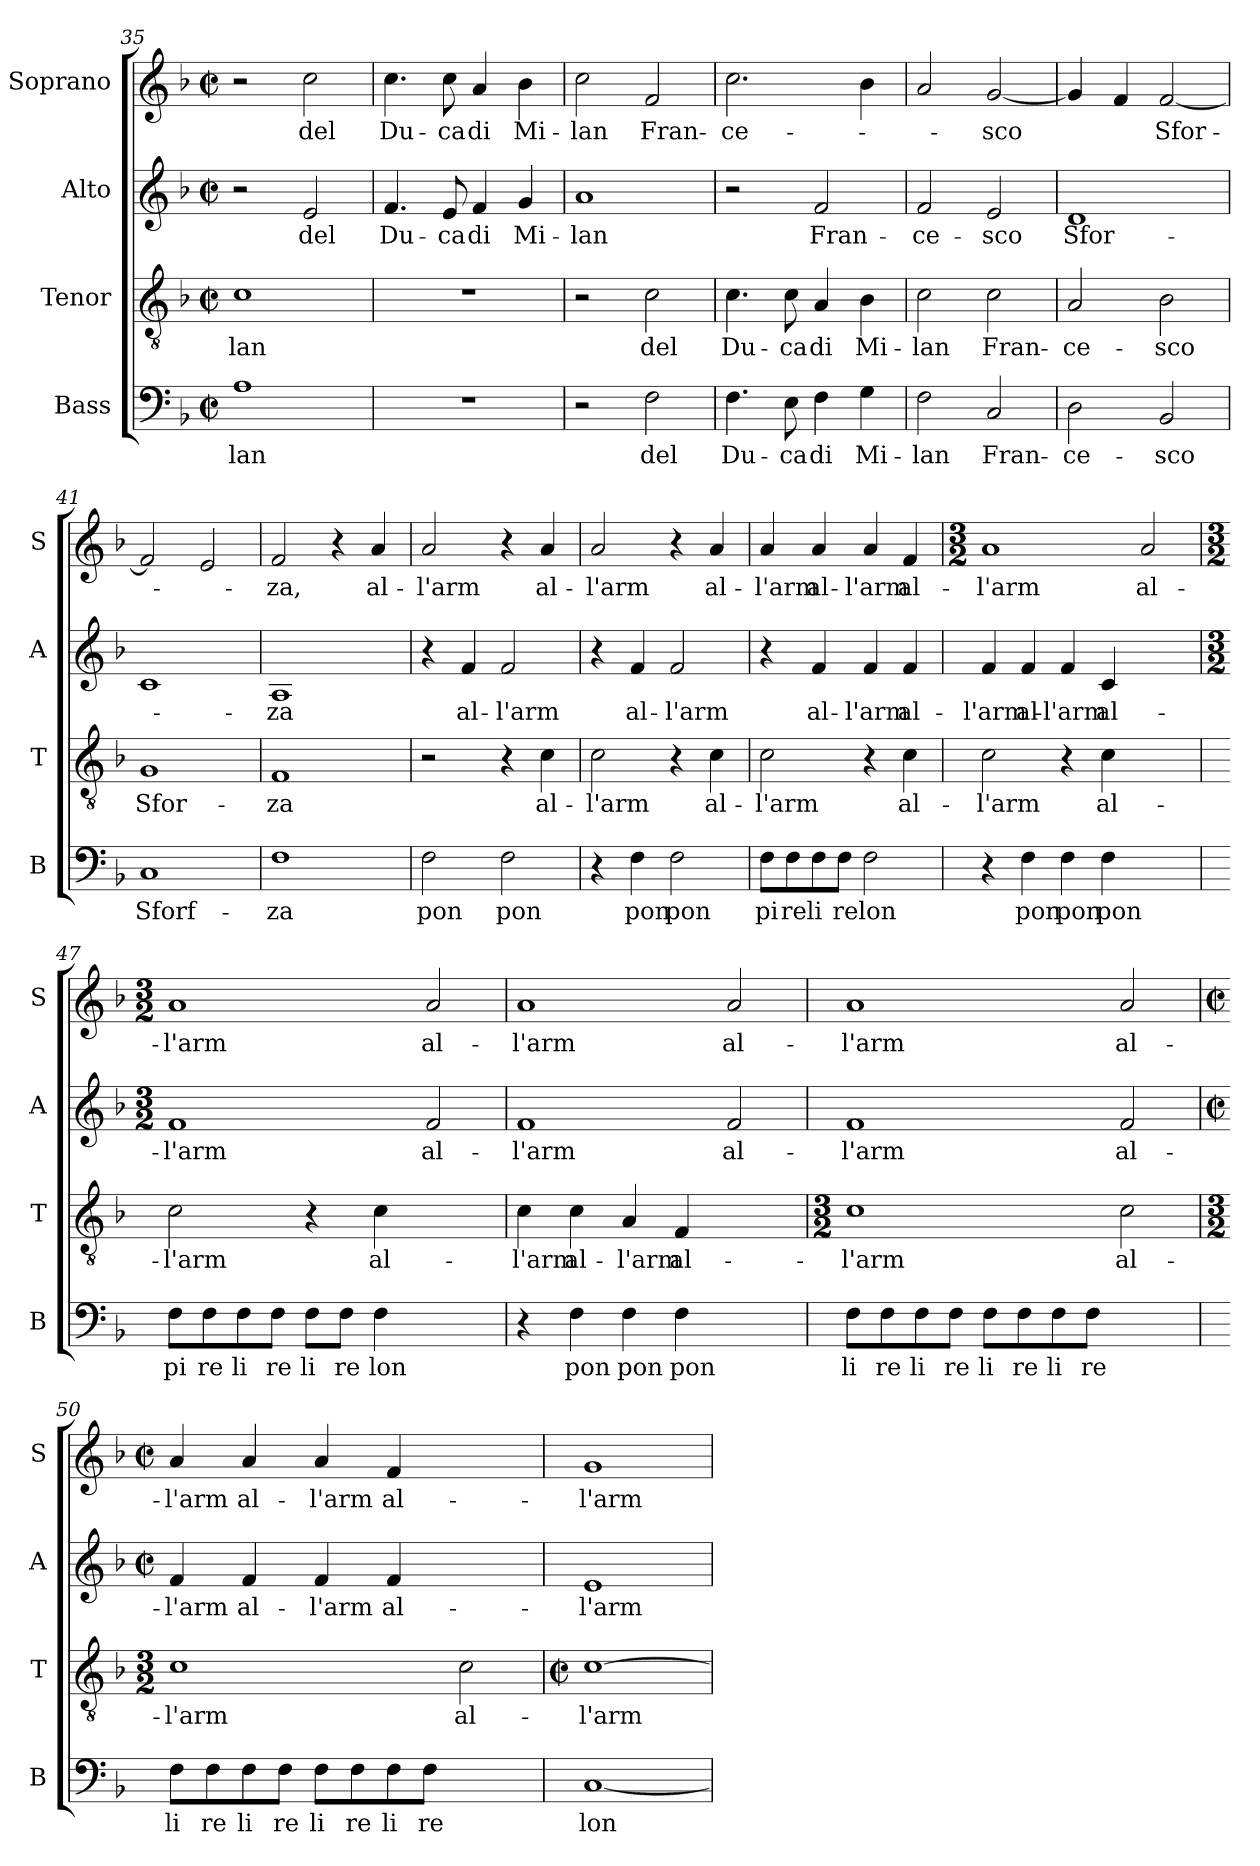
**kern	**text	**kern	**text	**kern	**text	**kern	**text
*part4	*part4	*part3	*part3	*part2	*part2	*part1	*part1
*staff4	*staff4	*staff3	*staff3	*staff2	*staff2	*staff1	*staff1
*I"Bass	*	*I"Tenor	*	*I"Alto	*	*I"Soprano	*
*I'B	*	*I'T	*	*I'A	*	*I'S	*
*clefF4	*	*clefGv2	*	*clefG2	*	*clefG2	*
*k[b-]	*	*k[b-]	*	*k[b-]	*	*k[b-]	*
*F:	*	*F:	*	*F:	*	*F:	*
*M2/2	*	*M2/2	*	*M2/2	*	*M2/2	*
*met(c|)	*	*met(c|)	*	*met(c|)	*	*met(c|)	*
=35	=35	=35	=35	=35	=35	=35	=35
1A	-lan	1c	-lan	2r	.	2r	.
.	.	.	.	2e/	del	2cc\	del
=36	=36	=36	=36	=36	=36	=36	=36
1r	.	1r	.	4.f/	Du-	4.cc\	Du-
.	.	.	.	8e/	-ca	8cc\	-ca
.	.	.	.	4f/	di	4a/	di
.	.	.	.	4g/	Mi-	4b-\	Mi-
=37	=37	=37	=37	=37	=37	=37	=37
2r	.	2r	.	1a	-lan	2cc\	-lan
2F\	del	2c\	del	.	.	2f/	Fran-
=38	=38	=38	=38	=38	=38	=38	=38
4.F\	Du-	4.c\	Du-	2r	.	2.cc\	-ce-
8E\	-ca	8c\	-ca	.	.	.	.
4F\	di	4A/	di	2f/	Fran-	.	.
4G\	Mi-	4B-\	Mi-	.	.	4b-\	.
!!LO:LB:g=z
=39	=39	=39	=39	=39	=39	=39	=39
2F\	-lan	2c\	-lan	2f/	-ce-	2a/	.
2C/	Fran-	2c\	Fran-	2e/	-sco	[2g/	-sco
=40	=40	=40	=40	=40	=40	=40	=40
2D\	-ce-	2A/	-ce-	1d	Sfor-	4g/]	.
.	.	.	.	.	.	4f/	.
2BB-/	-sco	2B-\	-sco	.	.	[2f/	Sfor-
=41	=41	=41	=41	=41	=41	=41	=41
1C	Sforf-	1G	Sfor-	1c	.	2f/]	.
.	.	.	.	.	.	2e/	.
=42	=42	=42	=42	=42	=42	=42	=42
1F	-za	1F	-za	1A	-za	2f/	-za,
.	.	.	.	.	.	4r	.
.	.	.	.	.	.	4a/	al-
=43	=43	=43	=43	=43	=43	=43	=43
2F\	pon	2r	.	4r	.	2a/	-l'arm
.	.	.	.	4f/	al-	.	.
2F\	pon	4r	.	2f/	-l'arm	4r	.
.	.	4c\	al-	.	.	4a/	al-
=44	=44	=44	=44	=44	=44	=44	=44
4r	.	2c\	-l'arm	4r	.	2a/	-l'arm
4F\	pon	.	.	4f/	al-	.	.
2F\	pon	4r	.	2f/	-l'arm	4r	.
.	.	4c\	al-	.	.	4a/	al-
=45	=45	=45	=45	=45	=45	=45	=45
8F\L	pi	2c\	-l'arm	4r	.	4a/	-l'arm
8F\	re	.	.	.	.	.	.
8F\	li	.	.	4f/	al-	4a/	al-
8F\J	re	.	.	.	.	.	.
2F\	lon	4r	.	4f/	-l'arm	4a/	-l'arm
.	.	4c\	al-	4f/	al-	4f/	al-
!!LO:PB:g=z
=46	=46	=46	=46	=46	=46	=46	=46
*	*	*	*	*	*	*M3/2	*
4r	.	2c\	-l'arm	4f/	-l'arm	1a	-l'arm
4F\	pon	.	.	4f/	al-	.	.
4F\	pon	4r	.	4f/	-l'arm	.	.
4F\	pon	4c\	al-	4c/	al-	.	.
2ryy	.	2ryy	.	2ryy	.	2a/	al-
=47	=47	=47	=47	=47	=47	=47	=47
*	*	*	*	*M3/2	*	*M3/2	*
8F\L	pi	2c\	-l'arm	1f	-l'arm	1a	-l'arm
8F\	re	.	.	.	.	.	.
8F\	li	.	.	.	.	.	.
8F\J	re	.	.	.	.	.	.
8F\L	li	4r	.	.	.	.	.
8F\J	re	.	.	.	.	.	.
4F\	lon	4c\	al-	.	.	.	.
2ryy	.	2ryy	.	2f/	al-	2a/	al-
=48	=48	=48	=48	=48	=48	=48	=48
4r	.	4c\	-l'arm	1f	-l'arm	1a	-l'arm
4F\	pon	4c\	al-	.	.	.	.
4F\	pon	4A/	-l'arm	.	.	.	.
4F\	pon	4F/	al-	.	.	.	.
2ryy	.	2ryy	.	2f/	al-	2a/	al-
=49	=49	=49	=49	=49	=49	=49	=49
*	*	*M3/2	*	*	*	*	*
8F\L	li	1c	-l'arm	1f	-l'arm	1a	-l'arm
8F\	re	.	.	.	.	.	.
8F\	li	.	.	.	.	.	.
8F\J	re	.	.	.	.	.	.
8F\L	li	.	.	.	.	.	.
8F\	re	.	.	.	.	.	.
8F\	li	.	.	.	.	.	.
8F\J	re	.	.	.	.	.	.
2ryy	.	2c\	al-	2f/	al-	2a/	al-
!!LO:LB:g=z
=50	=50	=50	=50	=50	=50	=50	=50
*	*	*M3/2	*	*M2/2	*	*M2/2	*
*	*	*	*	*met(c|)	*	*met(c|)	*
8F\L	li	1c	-l'arm	4f/	-l'arm	4a/	-l'arm
8F\	re	.	.	.	.	.	.
8F\	li	.	.	4f/	al-	4a/	al-
8F\J	re	.	.	.	.	.	.
8F\L	li	.	.	4f/	-l'arm	4a/	-l'arm
8F\	re	.	.	.	.	.	.
8F\	li	.	.	4f/	al-	4f/	al-
8F\J	re	.	.	.	.	.	.
2ryy	.	2c\	al-	2ryy	.	2ryy	.
=51	=51	=51	=51	=51	=51	=51	=51
*	*	*M2/2	*	*	*	*	*
*	*	*met(c|)	*	*	*	*	*
[1C	lon	[1c	-l'arm	1e	-l'arm	1g	-l'arm
=	=	=	=	=	=	=	=
*-	*-	*-	*-	*-	*-	*-	*-
